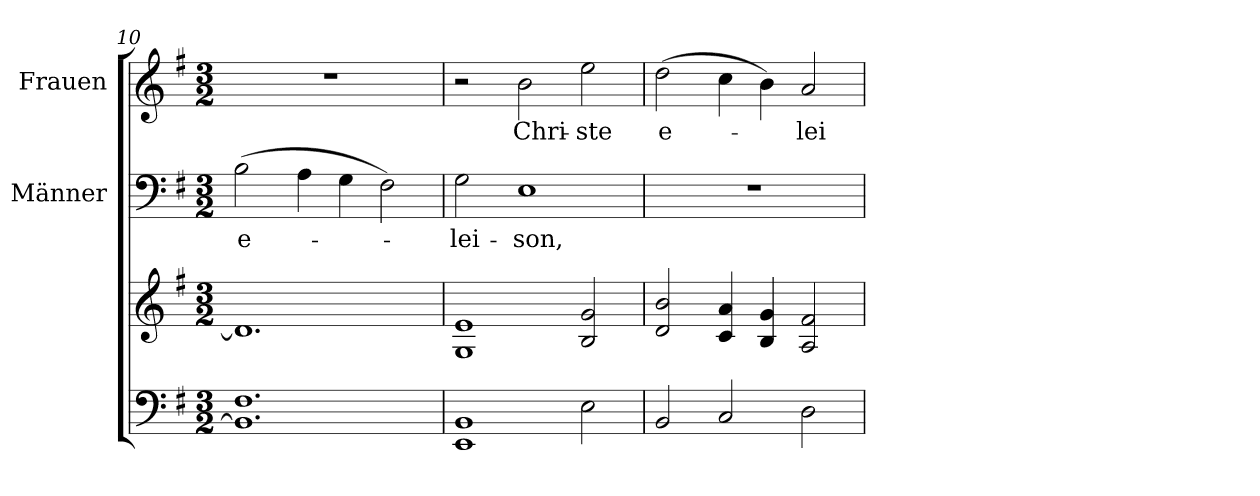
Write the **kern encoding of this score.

**kern	**kern	**kern	**text	**kern	**text
*part3	*part3	*part2	*part2	*part1	*part1
*staff4	*staff3	*staff2	*staff2	*staff1	*staff1
*	*	*I"Männer	*	*I"Frauen	*
*clefF4	*clefG2	*clefF4	*	*clefG2	*
*k[f#]	*k[f#]	*k[f#]	*	*k[f#]	*
*G:	*G:	*G:	*	*G:	*
*M3/2	*M3/2	*M3/2	*	*M3/2	*
=10	=10	=10	=10	=10	=10
!	!	!	!LO:LY:b	!	!
1.BB] 1.F#	1.d]	(>2B\	e-	1.r	.
.	.	4A\	.	.	.
.	.	4G\	.	.	.
.	.	2F#\)	.	.	.
=11	=11	=11	=11	=11	=11
!	!	!	!LO:LY:b	!	!
1EE 1BB	1G 1e	2G\	-lei-	2r	.
!	!	!	!LO:LY:b	!	!LO:LY:b
.	.	1E	-son,	2b\	Chri-
!	!	!	!	!	!LO:LY:b
2E\	2B/ 2g/	.	.	2ee\	-ste
=12	=12	=12	=12	=12	=12
!	!	!	!	!	!LO:LY:b
2BB/	2d/ 2b/	1.r	.	(>2dd\	e-
2C/	4c/ 4a/	.	.	4cc\	.
.	4B/ 4g/	.	.	4b\)	.
!	!	!	!	!	!LO:LY:b
2D\	2A/ 2f#/	.	.	2a/	-lei-
=	=	=	=	=	=
*-	*-	*-	*-	*-	*-
